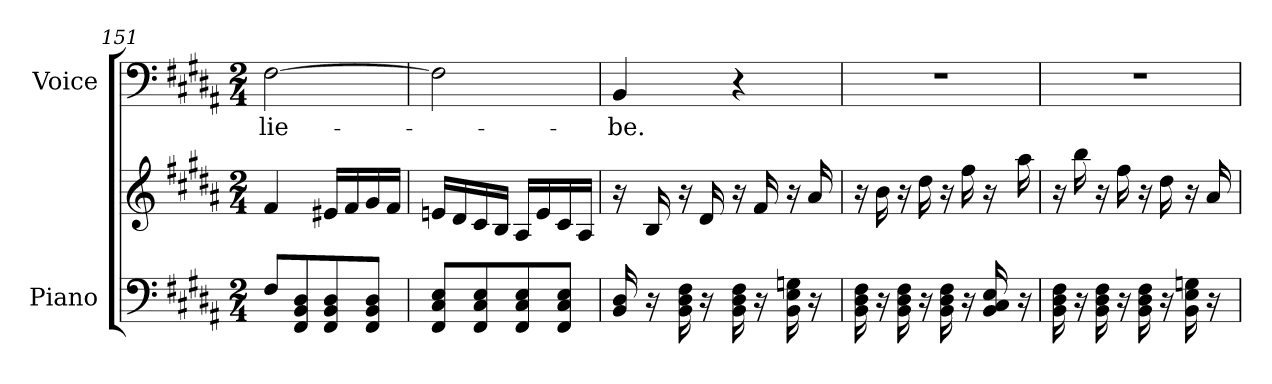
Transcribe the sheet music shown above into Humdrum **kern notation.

**kern	**kern	**kern	**text
*part2	*part2	*part1	*part1
*staff3	*staff2	*staff1	*staff1
*I"Piano	*	*I"Voice	*
*I'Pno.	*	*I'Voice	*
*clefF4	*clefG2	*clefF4	*
*k[f#c#g#d#a#]	*k[f#c#g#d#a#]	*k[f#c#g#d#a#]	*
*B:	*B:	*B:	*
*M2/4	*M2/4	*M2/4	*
=151	=151	=151	=151
!	!	!	!LO:LY:b:color=#000000
8F#i/L	4f#i/	[>2F#i\	lie-
8FF#i/ 8BBi 8D#i	.	.	.
8FF#i/ 8BBi 8D#i	16e#Xi/LL	.	.
.	16f#i/	.	.
8FF#i/ 8BBi 8D#iJ	16g#i/	.	.
.	16f#i/JJ	.	.
=152	=152	=152	=152
8FF#i/ 8C#i 8EiL	16eni/LL	2F#i\]	.
.	16d#i/	.	.
8FF#i/ 8C#i 8Ei	16c#i/	.	.
.	16Bi/JJ	.	.
8FF#i/ 8C#i 8Ei	16A#i/LL	.	.
.	16ei/	.	.
8FF#i/ 8C#i 8EiJ	16c#i/	.	.
.	16A#i/JJ	.	.
=153	=153	=153	=153
!	!	!	!LO:LY:b:color=#000000
16BBi/ 16D#i	16r	4BBi/	-be.
16r	16Bi/	.	.
16BBi\ 16D#i 16F#i	16r	.	.
16r	16d#i/	.	.
16BBi\ 16D#i 16F#i	16r	4r	.
16r	16f#i/	.	.
16BBi\ 16Ei 16Gni	16r	.	.
16r	16a#i/	.	.
!!LO:LB:g=z
=154	=154	=154	=154
!	!	!LO:N:vis=1	!
16BBi\ 16D#i 16F#i	16r	2r	.
16r	16bi\	.	.
16BBi\ 16D#i 16F#i	16r	.	.
16r	16dd#i\	.	.
16BBi\ 16D#i 16F#i	16r	.	.
16r	16ff#i\	.	.
16BBi/ 16C#i 16Ei	16r	.	.
16r	16aa#i\	.	.
=155	=155	=155	=155
!	!	!LO:N:vis=1	!
16BBi\ 16D#i 16F#i	16r	2r	.
16r	16bbi\	.	.
16BBi\ 16D#i 16F#i	16r	.	.
16r	16ff#i\	.	.
16BBi\ 16D#i 16F#i	16r	.	.
16r	16dd#i\	.	.
16BBi\ 16Ei 16Gni	16r	.	.
16r	16a#i/	.	.
=	=	=	=
*-	*-	*-	*-
